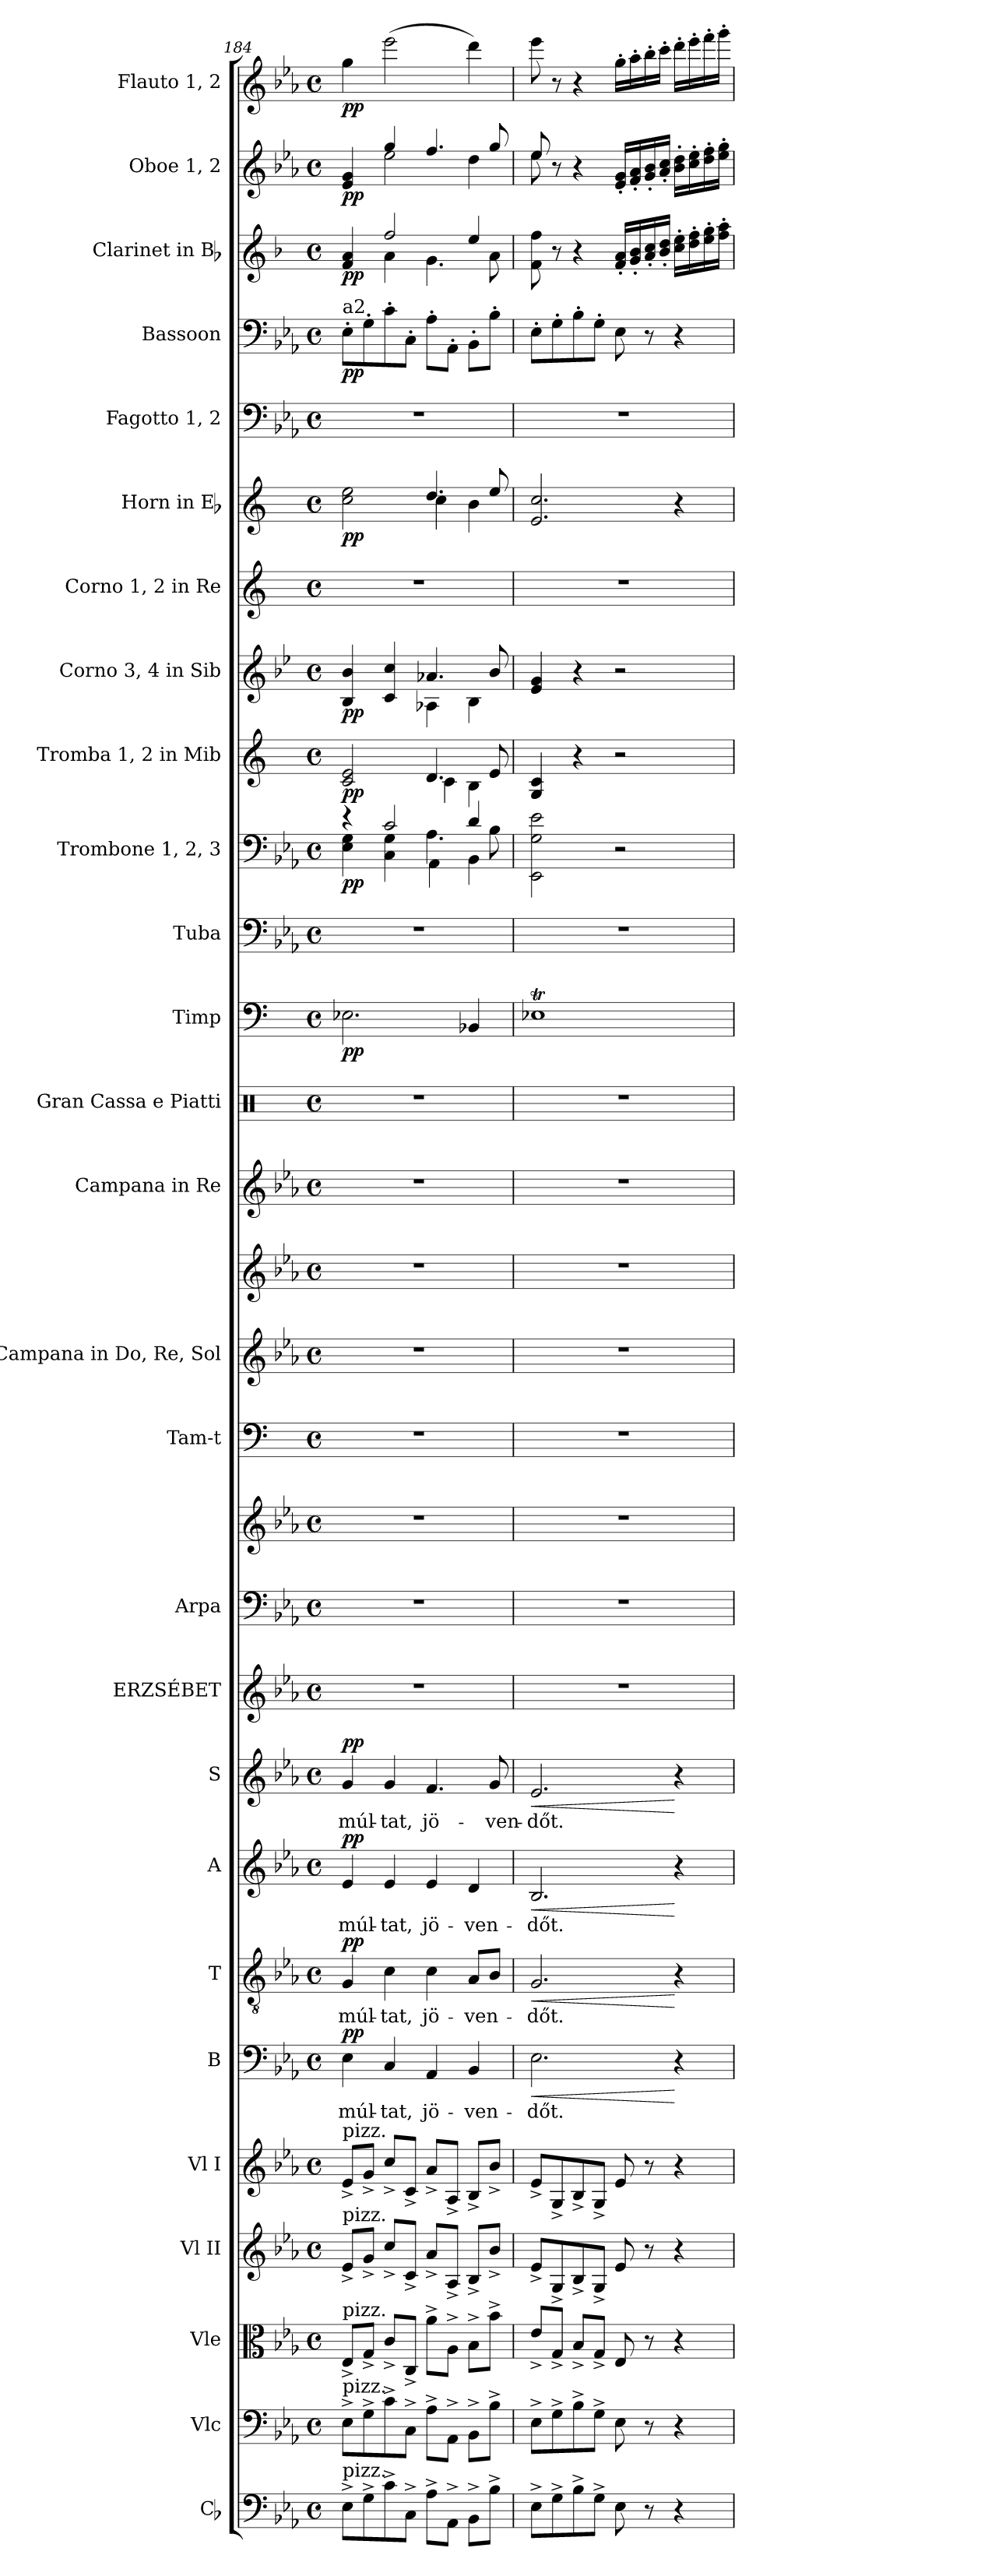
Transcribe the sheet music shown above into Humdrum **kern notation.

**kern	**kern	**kern	**kern	**kern	**kern	**text	**dynam	**kern	**text	**dynam	**kern	**text	**dynam	**kern	**text	**dynam	**kern	**kern	**kern	**kern	**kern	**kern	**kern	**kern	**kern	**dynam	**kern	**kern	**dynam	**kern	**dynam	**kern	**dynam	**kern	**kern	**dynam	**kern	**kern	**dynam	**kern	**dynam	**kern	**dynam	**kern	**dynam
*part27	*part26	*part25	*part24	*part23	*part22	*part22	*part22	*part21	*part21	*part21	*part20	*part20	*part20	*part19	*part19	*part19	*part18	*part17	*part17	*part16	*part15	*part15	*part14	*part13	*part12	*part12	*part11	*part10	*part10	*part9	*part9	*part8	*part8	*part7	*part6	*part6	*part5	*part4	*part4	*part3	*part3	*part2	*part2	*part1	*part1
*staff29	*staff28	*staff27	*staff26	*staff25	*staff24	*staff24	*staff24	*staff23	*staff23	*staff23	*staff22	*staff22	*staff22	*staff21	*staff21	*staff21	*staff20	*staff19	*staff18	*staff17	*staff16	*staff15	*staff14	*staff13	*staff12	*staff12	*staff11	*staff10	*staff10	*staff9	*staff9	*staff8	*staff8	*staff7	*staff6	*staff6	*staff5	*staff4	*staff4	*staff3	*staff3	*staff2	*staff2	*staff1	*staff1
*I"Cb	*I"Vlc	*I"Vle	*I"Vl II	*I"Vl I	*I"B	*	*	*I"T	*	*	*I"A	*	*	*I"S	*	*	*I"ERZSÉBET	*I"Arpa	*	*I"Tam-t	*I"3 Campana in Do, Re, Sol	*	*I"Campana in Re	*I"Gran Cassa e Piatti	*I"Timp	*	*I"Tuba	*I"Trombone 1, 2, 3	*	*I"Tromba 1, 2 in Mib	*	*I"Corno 3, 4 in Sib	*	*I"Corno 1, 2 in Re	*I"Horn in Eb	*	*I"Fagotto 1, 2	*I"Bassoon	*	*I"Clarinet in Bb	*	*I"Oboe 1, 2	*	*I"Flauto 1, 2	*
*I'Cb	*I'Vlc	*I'Vle	*I'Vl II	*I'Vl I	*I'B	*	*	*I'T	*	*	*I'A	*	*	*I'S	*	*	*I'ERZSÉBET	*I'Arpa	*	*I'Tam-t	*	*	*I'Camp	*I'Gr. C e Ptti	*I'Timp	*	*I'Tb	*I'Trb	*	*I'Tr (Mib)	*	*I'Cor (Sib)	*	*I'Cor (Re)	*	*	*I'Fg	*	*	*	*	*I'Ob	*	*I'Fl	*
*clefF4	*clefF4	*clefC3	*clefG2	*clefG2	*clefF4	*	*	*clefGv2	*	*	*clefG2	*	*	*clefG2	*	*	*clefG2	*clefF4	*clefG2	*clefF4	*clefG2	*clefG2	*clefG2	*clefX	*clefF4	*	*clefF4	*clefF4	*	*clefG2	*	*clefG2	*	*clefG2	*clefG2	*	*clefF4	*clefF4	*	*clefG2	*	*clefG2	*	*clefG2	*
*ITrd7c12	*	*	*	*	*	*	*	*ITrd7c12	*	*	*	*	*	*	*	*	*	*	*	*	*ITrd-14c-24	*ITrd-14c-24	*ITrd-14c-24	*	*	*	*	*	*	*ITrd-2c-3	*	*ITrd8c14	*	*ITrd6c10	*ITrd5c9	*	*	*	*	*ITrd1c2	*	*	*	*	*
*k[b-e-a-]	*k[b-e-a-]	*k[b-e-a-]	*k[b-e-a-]	*k[b-e-a-]	*k[b-e-a-]	*	*	*k[b-e-a-]	*	*	*k[b-e-a-]	*	*	*k[b-e-a-]	*	*	*k[b-e-a-]	*k[b-e-a-]	*k[b-e-a-]	*k[]	*k[b-e-a-]	*k[b-e-a-]	*k[b-e-a-]	*k[]	*k[]	*	*k[b-e-a-]	*k[b-e-a-]	*	*k[b-e-a-]	*	*k[b-e-]	*	*k[f#c#]	*k[b-e-a-]	*	*k[b-e-a-]	*k[b-e-a-]	*	*k[b-e-a-]	*	*k[b-e-a-]	*	*k[b-e-a-]	*
*E-:	*E-:	*E-:	*E-:	*E-:	*E-:	*	*	*E-:	*	*	*E-:	*	*	*E-:	*	*	*E-:	*E-:	*E-:	*C:	*E-:	*E-:	*E-:	*C:	*C:	*	*E-:	*E-:	*	*E-:	*	*B-:	*	*D:	*E-:	*	*E-:	*E-:	*	*E-:	*	*E-:	*	*E-:	*
*M4/4	*M4/4	*M4/4	*M4/4	*M4/4	*M4/4	*	*	*M4/4	*	*	*M4/4	*	*	*M4/4	*	*	*M4/4	*M4/4	*M4/4	*M4/4	*M4/4	*M4/4	*M4/4	*M4/4	*M4/4	*	*M4/4	*M4/4	*	*M4/4	*	*M4/4	*	*M4/4	*M4/4	*	*M4/4	*M4/4	*	*M4/4	*	*M4/4	*	*M4/4	*
*met(c)	*met(c)	*met(c)	*met(c)	*met(c)	*met(c)	*	*	*met(c)	*	*	*met(c)	*	*	*met(c)	*	*	*met(c)	*met(c)	*met(c)	*met(c)	*met(c)	*met(c)	*met(c)	*met(c)	*met(c)	*	*met(c)	*met(c)	*	*met(c)	*	*met(c)	*	*met(c)	*met(c)	*	*met(c)	*met(c)	*	*met(c)	*	*met(c)	*	*met(c)	*
=184	=184	=184	=184	=184	=184	=184	=184	=184	=184	=184	=184	=184	=184	=184	=184	=184	=184	=184	=184	=184	=184	=184	=184	=184	=184	=184	=184	=184	=184	=184	=184	=184	=184	=184	=184	=184	=184	=184	=184	=184	=184	=184	=184	=184	=184
!	!	!	!	!	!	!LO:LY:b:color=#000000	!	!	!	!	!	!	!	!	!	!	!	!	!	!	!	!	!	!	!	!	!	!	!	!	!	!	!	!	!	!	!	!	!	!	!	!	!	!	!
!	!	!	!	!	!	!	!	!	!LO:LY:b:color=#000000	!	!	!	!	!	!	!	!	!	!	!	!	!	!	!	!	!	!	!	!	!	!	!	!	!	!	!	!	!	!	!	!	!	!	!	!
!	!	!	!	!	!	!	!	!	!	!	!	!LO:LY:b:color=#000000	!	!	!	!	!	!	!	!	!	!	!	!	!	!	!	!	!	!	!	!	!	!	!	!	!	!	!	!	!	!	!	!	!
!	!	!	!	!	!	!	!	!	!	!	!	!	!	!	!	!	!	!	!	!	!	!	!	!	!	!	!	!	!	!	!	!	!	!	!	!	!	!LO:TX:a:t=a2	!	!	!	!	!	!	!
!	!	!	!	!LO:TX:a:t=pizz.	!	!	!	!	!	!	!	!	!	!	!	!	!	!	!	!	!	!	!	!	!	!	!	!	!	!	!	!	!	!	!	!	!	!	!	!	!	!	!	!	!
!	!	!	!LO:TX:a:t=pizz.	!	!	!	!	!	!	!	!	!	!	!	!	!	!	!	!	!	!	!	!	!	!	!	!	!	!	!	!	!	!	!	!	!	!	!	!	!	!	!	!	!	!
!	!	!LO:TX:a:t=pizz.	!	!	!	!	!	!	!	!	!	!	!	!	!	!	!	!	!	!	!	!	!	!	!	!	!	!	!	!	!	!	!	!	!	!	!	!	!	!	!	!	!	!	!
!	!LO:TX:a:t=pizz.	!	!	!	!	!	!	!	!	!	!	!	!	!	!	!	!	!	!	!	!	!	!	!	!	!	!	!	!	!	!	!	!	!	!	!	!	!	!	!	!	!	!	!	!
!LO:TX:a:t=pizz.	!	!	!	!	!	!	!	!	!	!	!	!	!	!	!	!	!	!	!	!	!	!	!	!	!	!	!	!	!	!	!	!	!	!	!	!	!	!	!	!	!	!	!	!	!
!	!	!	!	!	!	!	!	!	!	!	!	!	!	!	!LO:LY:b:color=#000000	!	!	!	!	!	!	!	!	!	!	!	!	!	!	!	!	!	!	!	!	!	!	!	!	!	!	!	!	!	!
*	*	*	*	*	*	*	*	*	*	*	*	*	*	*	*	*	*	*	*	*	*	*	*	*	*	*	*	*^	*	*^	*	*^	*	*	*^	*	*	*	*	*^	*	*^	*	*	*
*	*	*	*	*	*	*	*	*	*	*	*	*	*	*	*	*	*	*	*	*	*	*	*	*	*	*	*	*	*^	*	*	*	*	*	*	*	*	*	*	*	*	*	*	*	*	*	*	*	*	*	*
8EE-^i\L	8E-^i\L	8E-^i/L	8e-^i/L	8e-^i/L	4E-i\	múl-	pp	4GGi/	múl-	pp	4e-i/	múl-	pp	4gi/	múl-	pp	1r	1r	1r	1r	1r	1r	1r	1r	2.E-Xi\	pp	1r	4r	4E-i\ 4Gi	2ryy	pp	2e-i/ 2gi	2ryy	pp	4BB-i/ 4B-i	2ryy	pp	1r	2e-i\ 2gi	2ryy	pp	1r	8E-'i\L	pp	4e-i/ 4gi	4ryy	pp	4e-i/ 4gi	4ryy	pp	4ggi\	pp
8GG^i\	8G^i\	8G^i/J	8g^i/J	8g^i/J	.	.	.	.	.	.	.	.	.	.	.	.	.	.	.	.	.	.	.	.	.	.	.	.	.	.	.	.	.	.	.	.	.	.	.	.	.	.	8G'i\	.	.	.	.	.	.	.	.	.
!	!	!	!	!	!	!LO:LY:b:color=#000000	!	!	!	!	!	!	!	!	!	!	!	!	!	!	!	!	!	!	!	!	!	!	!	!	!	!	!	!	!	!	!	!	!	!	!	!	!	!	!	!	!	!	!	!	!	!
!	!	!	!	!	!	!	!	!	!LO:LY:b:color=#000000	!	!	!	!	!	!	!	!	!	!	!	!	!	!	!	!	!	!	!	!	!	!	!	!	!	!	!	!	!	!	!	!	!	!	!	!	!	!	!	!	!	!	!
!	!	!	!	!	!	!	!	!	!	!	!	!LO:LY:b:color=#000000	!	!	!	!	!	!	!	!	!	!	!	!	!	!	!	!	!	!	!	!	!	!	!	!	!	!	!	!	!	!	!	!	!	!	!	!	!	!	!	!
!	!	!	!	!	!	!	!	!	!	!	!	!	!	!	!LO:LY:b:color=#000000	!	!	!	!	!	!	!	!	!	!	!	!	!	!	!	!	!	!	!	!	!	!	!	!	!	!	!	!	!	!	!	!	!	!	!	!	!
8C^i\	8c^i\	8c^i/L	8cc^i/L	8cc^i/L	4Ci/	-tat,	.	4Ci\	-tat,	.	4e-i/	-tat,	.	4gi/	-tat,	.	.	.	.	.	.	.	.	.	.	.	.	2ci/	4Ci\ 4Gi	.	.	.	.	.	4Ci/ 4ci	.	.	.	.	.	.	.	8c'i\	.	2ee-i/	4gi\	.	4ggi/	2ee-i\	.	(2eee-i\	.
8CC^i\J	8C^i\J	8C^i/J	8c^i/J	8c^i/J	.	.	.	.	.	.	.	.	.	.	.	.	.	.	.	.	.	.	.	.	.	.	.	.	.	.	.	.	.	.	.	.	.	.	.	.	.	.	8C'i\J	.	.	.	.	.	.	.	.	.
!	!	!	!	!	!	!LO:LY:b:color=#000000	!	!	!	!	!	!	!	!	!	!	!	!	!	!	!	!	!	!	!	!	!	!	!	!	!	!	!	!	!	!	!	!	!	!	!	!	!	!	!	!	!	!	!	!	!	!
!	!	!	!	!	!	!	!	!	!LO:LY:b:color=#000000	!	!	!	!	!	!	!	!	!	!	!	!	!	!	!	!	!	!	!	!	!	!	!	!	!	!	!	!	!	!	!	!	!	!	!	!	!	!	!	!	!	!	!
!	!	!	!	!	!	!	!	!	!	!	!	!LO:LY:b:color=#000000	!	!	!	!	!	!	!	!	!	!	!	!	!	!	!	!	!	!	!	!	!	!	!	!	!	!	!	!	!	!	!	!	!	!	!	!	!	!	!	!
!	!	!	!	!	!	!	!	!	!	!	!	!	!	!	!LO:LY:b:color=#000000	!	!	!	!	!	!	!	!	!	!	!	!	!	!	!	!	!	!	!	!	!	!	!	!	!	!	!	!	!	!	!	!	!	!	!	!	!
8AA-^i\L	8A-^i\L	8a-^i\L	8a-^i/L	8a-^i/L	4AA-i/	jö-	.	4Ci\	jö-	.	4e-i/	jö-	.	4.fi/	jö-	.	.	.	.	.	.	.	.	.	.	.	.	.	4.A-i\	4AA-i\	.	4.fi/	4e-i\	.	4.A-Xi/	4AA-Xi\	.	.	4.fi/	4e-i\	.	.	8A-'i\L	.	.	4.fi\	.	4.ffi/	.	.	.	.
8AAA-^i\J	8AA-^i\J	8A-^i\J	8A-^i/J	8A-^i/J	.	.	.	.	.	.	.	.	.	.	.	.	.	.	.	.	.	.	.	.	.	.	.	.	.	.	.	.	.	.	.	.	.	.	.	.	.	.	8AA-'i\J	.	.	.	.	.	.	.	.	.
!	!	!	!	!	!	!LO:LY:b:color=#000000	!	!	!	!	!	!	!	!	!	!	!	!	!	!	!	!	!	!	!	!	!	!	!	!	!	!	!	!	!	!	!	!	!	!	!	!	!	!	!	!	!	!	!	!	!	!
!	!	!	!	!	!	!	!	!	!LO:LY:b:color=#000000	!	!	!	!	!	!	!	!	!	!	!	!	!	!	!	!	!	!	!	!	!	!	!	!	!	!	!	!	!	!	!	!	!	!	!	!	!	!	!	!	!	!	!
!	!	!	!	!	!	!	!	!	!	!	!	!LO:LY:b:color=#000000	!	!	!	!	!	!	!	!	!	!	!	!	!	!	!	!	!	!	!	!	!	!	!	!	!	!	!	!	!	!	!	!	!	!	!	!	!	!	!	!
8BBB-^i\L	8BB-^i\L	8B-^i\L	8B-^i/L	8B-^i/L	4BB-i/	-ven-	.	8AA-i/L	-ven-	.	4di/	-ven-	.	.	.	.	.	.	.	.	.	.	.	.	4BB-Xi/	.	.	4di/	.	4BB-i\	.	.	4di\	.	.	4BB-i\	.	.	.	4di\	.	.	8BB-'i\L	.	4ddi/	.	.	.	4ddi\	.	4dddi\)	.
!	!	!	!	!	!	!	!	!	!	!	!	!	!	!	!LO:LY:b:color=#000000	!	!	!	!	!	!	!	!	!	!	!	!	!	!	!	!	!	!	!	!	!	!	!	!	!	!	!	!	!	!	!	!	!	!	!	!	!
8BB-^i\J	8B-^i\J	8b-^i\J	8b-^i/J	8b-^i/J	.	.	.	8BB-i/J	.	.	.	.	.	8gi/	-ven-	.	.	.	.	.	.	.	.	.	.	.	.	.	8B-i\	.	.	8gi/	.	.	8B-i/	.	.	.	8gi/	.	.	.	8B-'i\J	.	.	8gi\	.	8ggi/	.	.	.	.
*	*	*	*	*	*	*	*	*	*	*	*	*	*	*	*	*	*	*	*	*	*	*	*	*	*	*	*	*v	*v	*v	*	*	*	*	*v	*v	*	*	*v	*v	*	*	*	*	*v	*v	*	*	*	*	*	*
*	*	*	*	*	*	*	*	*	*	*	*	*	*	*	*	*	*	*	*	*	*	*	*	*	*	*	*	*	*	*v	*v	*	*	*	*	*	*	*	*	*	*	*	*	*	*	*	*
=185	=185	=185	=185	=185	=185	=185	=185	=185	=185	=185	=185	=185	=185	=185	=185	=185	=185	=185	=185	=185	=185	=185	=185	=185	=185	=185	=185	=185	=185	=185	=185	=185	=185	=185	=185	=185	=185	=185	=185	=185	=185	=185	=185	=185	=185	=185
*	*	*	*	*	*	*	*	*	*	*	*	*	*	*	*	*	*	*	*	*	*	*	*	*	*	*	*	*^	*	*	*	*	*	*	*	*	*	*	*	*^	*	*	*	*	*	*
!	!	!	!	!	!	!LO:LY:b:color=#000000	!LO:HP:b	!	!	!	!	!	!	!	!	!	!	!	!	!	!	!	!	!	!	!	!	!	!	!	!	!	!	!	!	!	!	!	!	!	!	!	!	!	!	!	!	!
!	!	!	!	!	!	!	!LO:HP:n=1:b	!	!	!	!	!	!	!	!	!	!	!	!	!	!	!	!	!	!	!	!	!	!	!	!	!	!	!	!	!	!	!	!	!	!	!	!	!	!	!	!	!
*	*	*	*	*	*	*	*	*	*	*	*	*	*	*	*	*	*	*	*	*	*	*	*	*	*	*	*	*v	*v	*	*	*	*	*	*	*	*	*	*	*	*v	*v	*	*	*	*	*	*
*	*	*	*	*	*	*	*	*	*	*	*	*	*	*	*	*	*	*	*	*	*	*	*	*	*	*	*	*^	*	*	*	*	*	*	*	*	*	*	*	*^	*	*	*	*	*	*
!	!	!	!	!	!	!	!	!	!LO:LY:b:color=#000000	!LO:HP:b	!	!	!	!	!	!	!	!	!	!	!	!	!	!	!	!	!	!	!	!	!	!	!	!	!	!	!	!	!	!	!	!	!	!	!	!	!	!
!	!	!	!	!	!	!	!	!	!	!LO:HP:n=1:b	!	!	!	!	!	!	!	!	!	!	!	!	!	!	!	!	!	!	!	!	!	!	!	!	!	!	!	!	!	!	!	!	!	!	!	!	!	!
*	*	*	*	*	*	*	*	*	*	*	*	*	*	*	*	*	*	*	*	*	*	*	*	*	*	*	*	*v	*v	*	*	*	*	*	*	*	*	*	*	*	*v	*v	*	*	*	*	*	*
*	*	*	*	*	*	*	*	*	*	*	*	*	*	*	*	*	*	*	*	*	*	*	*	*	*	*	*	*^	*	*	*	*	*	*	*	*	*	*	*	*^	*	*	*	*	*	*
!	!	!	!	!	!	!	!	!	!	!	!	!LO:LY:b:color=#000000	!LO:HP:b	!	!	!	!	!	!	!	!	!	!	!	!	!	!	!	!	!	!	!	!	!	!	!	!	!	!	!	!	!	!	!	!	!	!	!
!	!	!	!	!	!	!	!	!	!	!	!	!	!LO:HP:n=1:b	!	!	!	!	!	!	!	!	!	!	!	!	!	!	!	!	!	!	!	!	!	!	!	!	!	!	!	!	!	!	!	!	!	!	!
*	*	*	*	*	*	*	*	*	*	*	*	*	*	*	*	*	*	*	*	*	*	*	*	*	*	*	*	*v	*v	*	*	*	*	*	*	*	*	*	*	*	*v	*v	*	*	*	*	*	*
*	*	*	*	*	*	*	*	*	*	*	*	*	*	*	*	*	*	*	*	*	*	*	*	*	*	*	*	*^	*	*	*	*	*	*	*	*	*	*	*	*^	*	*	*	*	*	*
!	!	!	!	!	!	!	!	!	!	!	!	!	!	!	!LO:LY:b:color=#000000	!LO:HP:b	!	!	!	!	!	!	!	!	!	!	!	!	!	!	!	!	!	!	!	!	!	!	!	!	!	!	!	!	!	!	!	!
!	!	!	!	!	!	!	!	!	!	!	!	!	!	!	!	!LO:HP:n=1:b	!	!	!	!	!	!	!	!	!	!	!	!	!	!	!	!	!	!	!	!	!	!	!	!	!	!	!	!	!	!	!	!
*	*	*	*	*	*	*	*	*	*	*	*	*	*	*	*	*	*	*	*	*	*	*	*	*	*	*	*	*v	*v	*	*	*	*	*	*	*	*	*	*	*	*v	*v	*	*	*	*	*	*
8EE-^i\L	8E-^i\L	8e-^i/L	8e-^i/L	8e-^i/L	2.E-i\	-dőt.	< >	2.GGi/	-dőt.	< >	2.B-i/	-dőt.	< >	2.e-i/	-dőt.	< >	1r	1r	1r	1r	1r	1r	1r	1r	1E-XTi	.	1r	2EE-i\ 2Gi 2e-i	.	4B-i/ 4e-i	.	4E-i/ 4Gi	.	1r	2.Gi/ 2.e-i	.	1r	8E-'i\L	.	8e-i\ 8ee-i	.	8ee-i/	8ee-i\	.	8eee-i\	.
8GG^i\	8G^i\	8G^i/J	8G^i/	8G^i/	.	.	.	.	.	.	.	.	.	.	.	.	.	.	.	.	.	.	.	.	.	.	.	.	.	.	.	.	.	.	.	.	.	8G'i\	.	8r	.	8r	2..ryy	.	8r	.
8BB-^i\	8B-^i\	8B-^i/L	8B-^i/	8B-^i/	.	.	.	.	.	.	.	.	.	.	.	.	.	.	.	.	.	.	.	.	.	.	.	.	.	4r	.	4r	.	.	.	.	.	8B-'i\	.	4r	.	4r	.	.	4r	.
8GG^i\J	8G^i\J	8G^i/J	8G^i/J	8G^i/J	.	.	.	.	.	.	.	.	.	.	.	.	.	.	.	.	.	.	.	.	.	.	.	.	.	.	.	.	.	.	.	.	.	8G'i\J	.	.	.	.	.	.	.	.
8EE-i\	8E-i\	8E-i/	8e-i/	8e-i/	.	.	.	.	.	.	.	.	.	.	.	.	.	.	.	.	.	.	.	.	.	.	.	2r	.	2r	.	2r	.	.	.	.	.	8E-i\	.	16e-i/' 16gi'LL	.	16e-i/' 16gi'LL	.	.	16gg'i\LL	.
.	.	.	.	.	.	.	.	.	.	.	.	.	.	.	.	.	.	.	.	.	.	.	.	.	.	.	.	.	.	.	.	.	.	.	.	.	.	.	.	16fi/' 16a-i'	.	16fi/' 16a-i'	.	.	16aa-'i\	.
8r	8r	8r	8r	8r	.	.	.	.	.	.	.	.	.	.	.	.	.	.	.	.	.	.	.	.	.	.	.	.	.	.	.	.	.	.	.	.	.	8r	.	16gi/' 16b-i'	.	16gi/' 16b-i'	.	.	16bb-'i\	.
.	.	.	.	.	.	.	.	.	.	.	.	.	.	.	.	.	.	.	.	.	.	.	.	.	.	.	.	.	.	.	.	.	.	.	.	.	.	.	.	16a-i/' 16cci'JJ	.	16a-i/' 16cci'JJ	.	.	16ccc'i\JJ	.
4r	4r	4r	4r	4r	4r	.	[	4r	.	[	4r	.	[	4r	.	[	.	.	.	.	.	.	.	.	.	.	.	.	.	.	.	.	.	.	4r	.	.	4r	.	16b-i\' 16ddi'LL	.	16b-i\' 16ddi'LL	.	.	16ddd'i\LL	.
.	.	.	.	.	.	.	.	.	.	.	.	.	.	.	.	.	.	.	.	.	.	.	.	.	.	.	.	.	.	.	.	.	.	.	.	.	.	.	.	16cci\' 16ee-i'	.	16cci\' 16ee-i'	.	.	16eee-'i\	.
.	.	.	.	.	.	.	.	.	.	.	.	.	.	.	.	.	.	.	.	.	.	.	.	.	.	.	.	.	.	.	.	.	.	.	.	.	.	.	.	16ddi\' 16ffi'	.	16ddi\' 16ffi'	.	.	16fff'i\	.
.	.	.	.	.	.	.	.	.	.	.	.	.	.	.	.	.	.	.	.	.	.	.	.	.	.	.	.	.	.	.	.	.	.	.	.	.	.	.	.	16ee-i\' 16ggi'JJ	.	16ee-i\' 16ggi'JJ	.	.	16ggg'i\JJ	.
*	*	*	*	*	*	*	*	*	*	*	*	*	*	*	*	*	*	*	*	*	*	*	*	*	*	*	*	*	*	*	*	*	*	*	*	*	*	*	*	*	*	*v	*v	*	*	*
.	.	.	.	.	.	.	]	.	.	]	.	.	]	.	.	]	.	.	.	.	.	.	.	.	.	.	.	.	.	.	.	.	.	.	.	.	.	.	.	.	.	.	.	.	.
=	=	=	=	=	=	=	=	=	=	=	=	=	=	=	=	=	=	=	=	=	=	=	=	=	=	=	=	=	=	=	=	=	=	=	=	=	=	=	=	=	=	=	=	=	=
*-	*-	*-	*-	*-	*-	*-	*-	*-	*-	*-	*-	*-	*-	*-	*-	*-	*-	*-	*-	*-	*-	*-	*-	*-	*-	*-	*-	*-	*-	*-	*-	*-	*-	*-	*-	*-	*-	*-	*-	*-	*-	*-	*-	*-	*-
